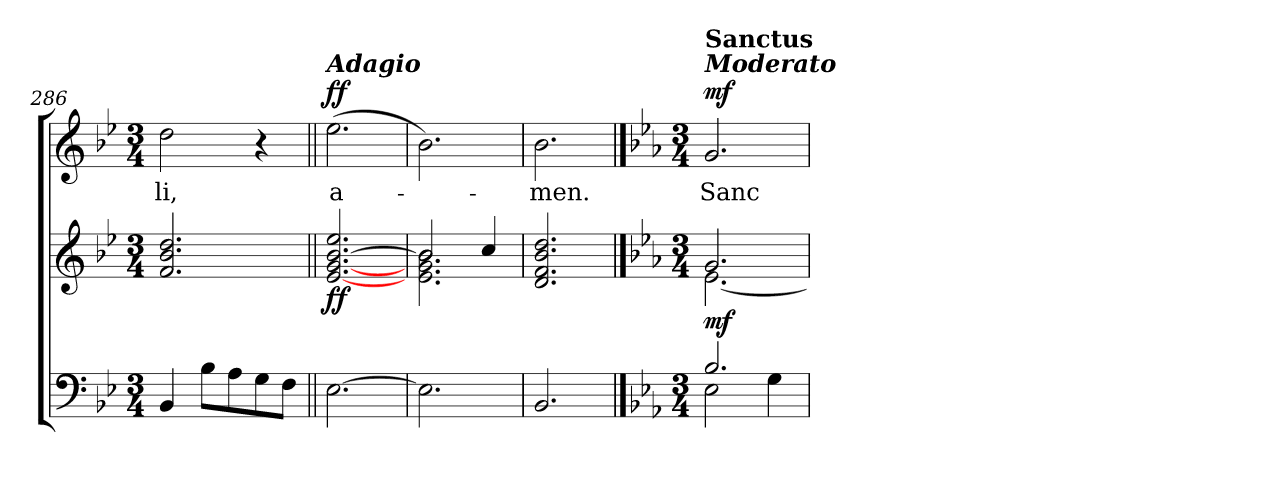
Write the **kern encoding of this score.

**kern	**kern	**dynam	**kern	**text	**dynam
*part2	*part2	*part2	*part1	*part1	*part1
*staff3	*staff2	*staff2/3	*staff1	*staff1	*staff1
*clefF4	*clefG2	*	*clefG2	*	*
*	*	*	*ITrd7c12	*	*
*k[b-e-]	*k[b-e-]	*	*k[b-e-]	*	*
*B-:	*B-:	*	*B-:	*	*
*M3/4	*M3/4	*	*M3/4	*	*
=286	=286	=286	=286	=286	=286
!	!	!	!	!LO:LY:b	!
4BB-/	2.f/ 2.b-/ 2.dd/	.	2d\	-li,	.
8B-\L	.	.	.	.	.
8A\	.	.	.	.	.
8G\	.	.	4r	.	.
8F\J	.	.	.	.	.
=287||	=287||	=287||	=287||	=287||	=287||
!	!	!	!LO:TX:a:Bi:t=Adagio	!	!
!	!	!LO:DY:b	!	!LO:LY:b	!LO:DY:a
[2.E-\	[2.e-/ [2.g/ [2.b-/ 2.ee-/	ff	(>2.e-\	a-	ff
=288	=288	=288	=288	=288	=288
*	*^	*	*	*	*
2.E-\]	2b-/]	2.e-\ 2.g\ 2.b-\	.	2.B-\)	.	.
.	4cc/	.	.	.	.	.
*	*v	*v	*	*	*	*
=289	=289	=289	=289	=289	=289
!	!	!	!	!LO:LY:b	!
2.BB-/	2.d/ 2.f/ 2.b-/ 2.dd/	.	2.B-\	-men.	.
!!LO:LB:g=z
==290	==290	==290	==290	==290	==290
*k[b-e-a-]	*k[b-e-a-]	*	*k[b-e-a-]	*	*
*E-:	*E-:	*	*E-:	*	*
*M3/4	*M3/4	*	*M3/4	*	*
*^	*^	*	*	*	*
!	!	!	!	!	!LO:TX:a:Bi:t=Moderato	!	!
!	!	!	!	!	!LO:TX:a:B:t=Sanctus	!	!
!	!	!	!	!LO:DY:b	!	!LO:LY:b	!LO:DY:a
2.B-/	2E-\	2.g/	[<2.e-\	mf	2.G/	Sanc-	mf
.	4G\	.	.	.	.	.	.
*v	*v	*	*	*	*	*	*
*	*v	*v	*	*	*	*
=	=	=	=	=	=
*-	*-	*-	*-	*-	*-
